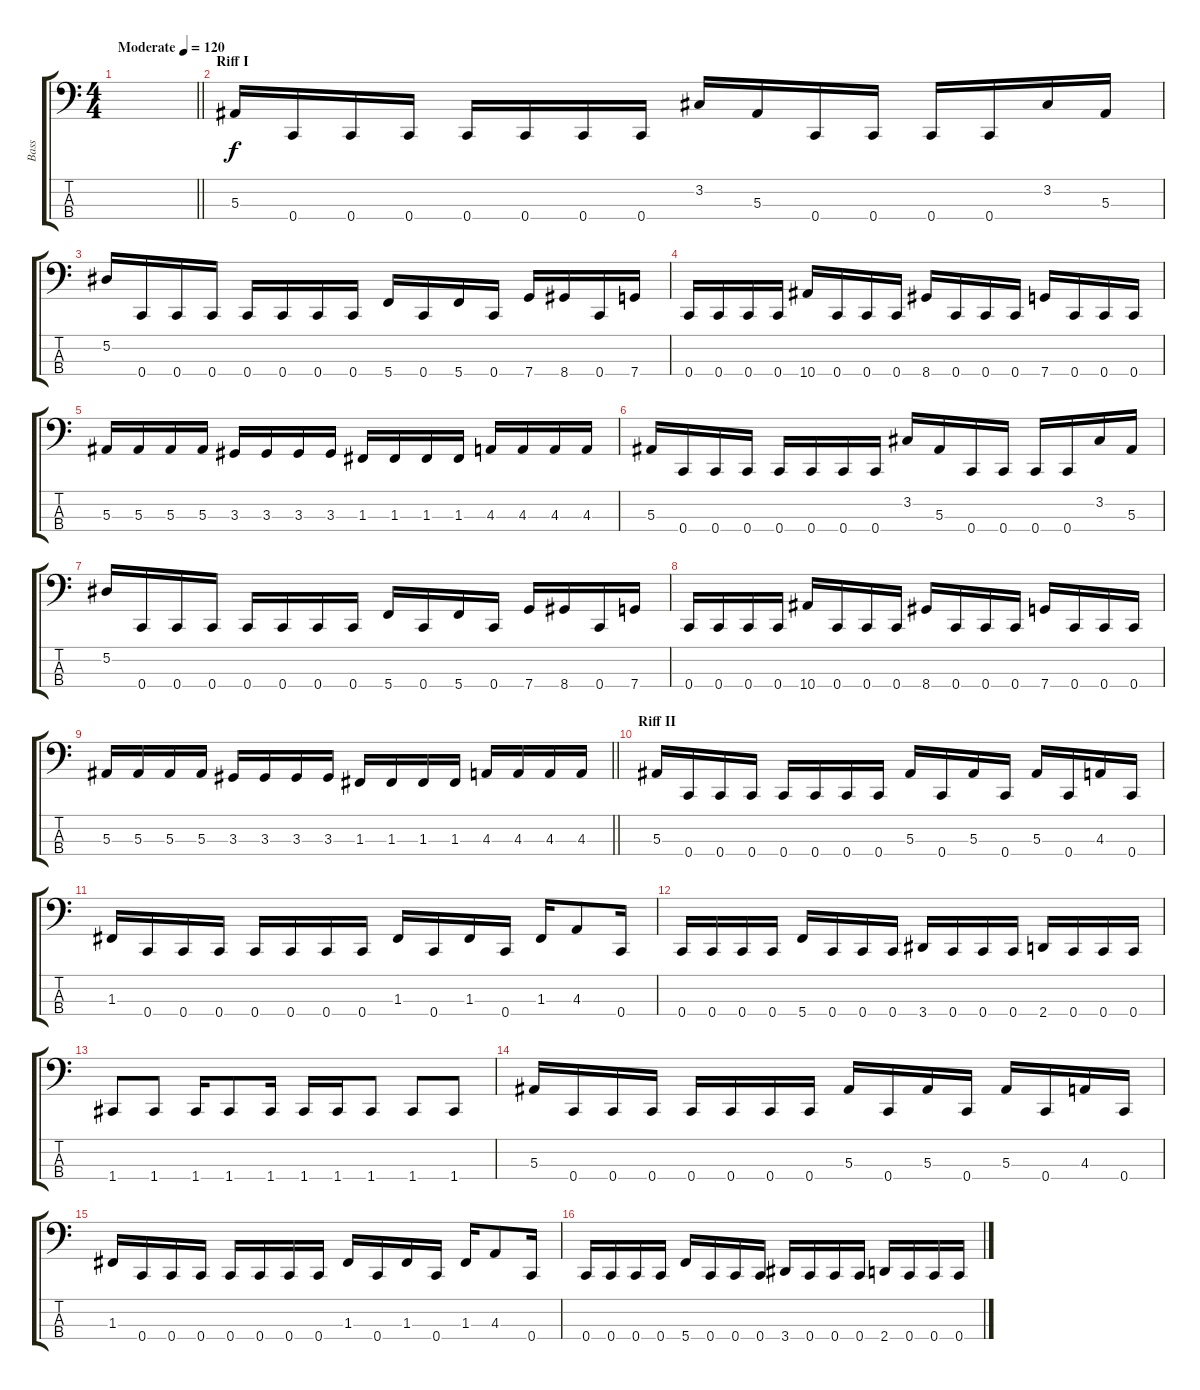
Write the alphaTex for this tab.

\track ("Bass" "Bass") {instrument electricbasspick}
\staff {score tabs}
\tuning (Eb2 Bb1 F1 C1) {hide}
\ts (4 4)
\tempo (120 "Moderate")
\clef f4
\barLineRight lightlight
\ks c
|
\section ("" "Riff I")
5.3.16 0.4.16 0.4.16 0.4.16 0.4.16 0.4.16 0.4.16 0.4.16 3.2.16 5.3.16 0.4.16 0.4.16 0.4.16 0.4.16 3.2.16 5.3.16 |
5.2.16 0.4.16 0.4.16 0.4.16 0.4.16 0.4.16 0.4.16 0.4.16 5.4.16 0.4.16 5.4.16 0.4.16 7.4.16 8.4.16 0.4.16 7.4.16 |
0.4.16 0.4.16 0.4.16 0.4.16 10.4.16 0.4.16 0.4.16 0.4.16 8.4.16 0.4.16 0.4.16 0.4.16 7.4.16 0.4.16 0.4.16 0.4.16 |
5.3.16 5.3.16 5.3.16 5.3.16 3.3.16 3.3.16 3.3.16 3.3.16 1.3.16 1.3.16 1.3.16 1.3.16 4.3.16 4.3.16 4.3.16 4.3.16 |
5.3.16 0.4.16 0.4.16 0.4.16 0.4.16 0.4.16 0.4.16 0.4.16 3.2.16 5.3.16 0.4.16 0.4.16 0.4.16 0.4.16 3.2.16 5.3.16 |
5.2.16 0.4.16 0.4.16 0.4.16 0.4.16 0.4.16 0.4.16 0.4.16 5.4.16 0.4.16 5.4.16 0.4.16 7.4.16 8.4.16 0.4.16 7.4.16 |
0.4.16 0.4.16 0.4.16 0.4.16 10.4.16 0.4.16 0.4.16 0.4.16 8.4.16 0.4.16 0.4.16 0.4.16 7.4.16 0.4.16 0.4.16 0.4.16 |
\barLineRight lightlight
5.3.16 5.3.16 5.3.16 5.3.16 3.3.16 3.3.16 3.3.16 3.3.16 1.3.16 1.3.16 1.3.16 1.3.16 4.3.16 4.3.16 4.3.16 4.3.16 |
\section ("" "Riff II")
5.3.16 0.4.16 0.4.16 0.4.16 0.4.16 0.4.16 0.4.16 0.4.16 5.3.16 0.4.16 5.3.16 0.4.16 5.3.16 0.4.16 4.3.16 0.4.16 |
1.3.16 0.4.16 0.4.16 0.4.16 0.4.16 0.4.16 0.4.16 0.4.16 1.3.16 0.4.16 1.3.16 0.4.16 1.3.16 4.3.8 0.4.16 |
0.4.16 0.4.16 0.4.16 0.4.16 5.4.16 0.4.16 0.4.16 0.4.16 3.4.16 0.4.16 0.4.16 0.4.16 2.4.16 0.4.16 0.4.16 0.4.16 |
1.4.8 1.4.8 1.4.16 1.4.8 1.4.16 1.4.16 1.4.16 1.4.8 1.4.8 1.4.8 |
5.3.16 0.4.16 0.4.16 0.4.16 0.4.16 0.4.16 0.4.16 0.4.16 5.3.16 0.4.16 5.3.16 0.4.16 5.3.16 0.4.16 4.3.16 0.4.16 |
1.3.16 0.4.16 0.4.16 0.4.16 0.4.16 0.4.16 0.4.16 0.4.16 1.3.16 0.4.16 1.3.16 0.4.16 1.3.16 4.3.8 0.4.16 |
0.4.16 0.4.16 0.4.16 0.4.16 5.4.16 0.4.16 0.4.16 0.4.16 3.4.16 0.4.16 0.4.16 0.4.16 2.4.16 0.4.16 0.4.16 0.4.16
